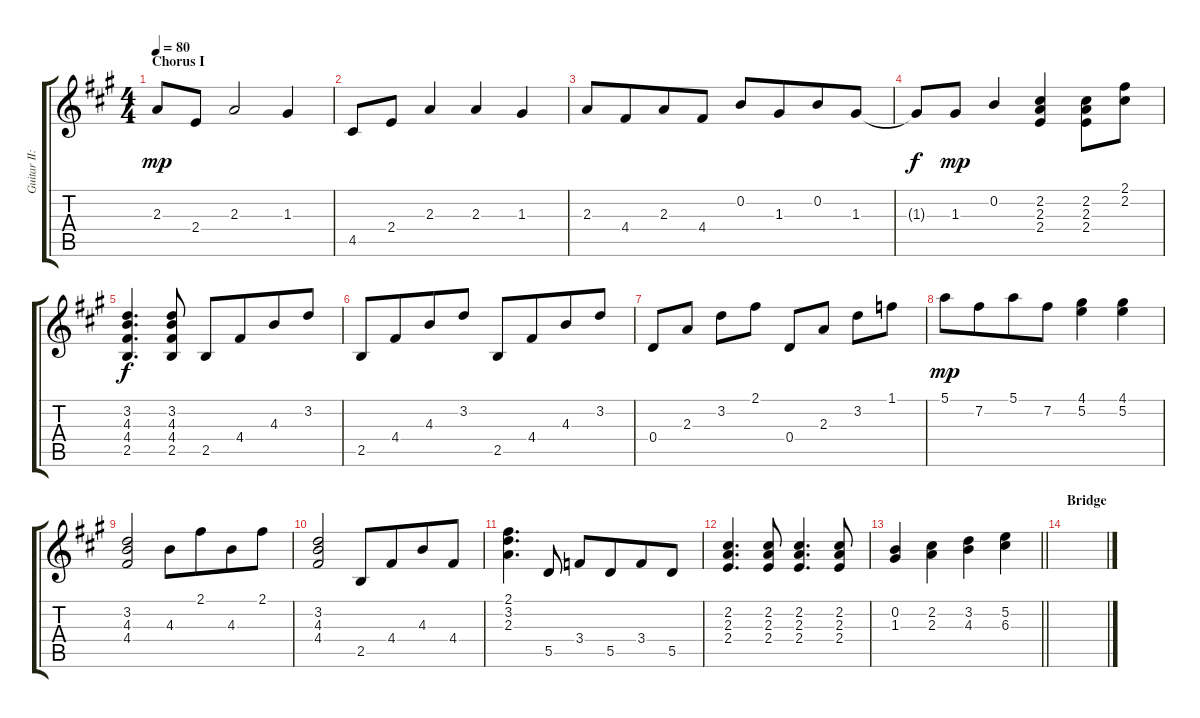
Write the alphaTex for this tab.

\track ("Guitar II: Todd Rundgren" "Guitar II:") {instrument acousticguitarnylon}
\staff {score tabs}
\tuning (E4 B3 G3 D3 A2 E2) {hide}
\ts (4 4)
\section ("" "Chorus I")
\tempo 80
\clef g2
\ks a
2.3.8{dy mp} 2.4.8 2.3.2 1.3.4 |
4.5.8 2.4.8 2.3.4 2.3.4 1.3.4 |
2.3.8 4.4.8{beam merge} 2.3.8 4.4.8{beam split} 0.2.8 1.3.8{beam merge} 0.2.8 1.3.8 |
1.3{t}.8{dy f} 1.3.8{dy mp beam merge} 0.2.4 (2.2 2.3 2.4).4 (2.2 2.3 2.4).8 (2.1 2.2).8 |
(3.2 4.3 4.4 2.5).4{d dy f} (3.2 4.3 4.4 2.5).8 2.5.8 4.4.8{beam merge} 4.3.8 3.2.8 |
2.5.8 4.4.8{beam merge} 4.3.8 3.2.8 2.5.8 4.4.8{beam merge} 4.3.8 3.2.8 |
0.4.8 2.3.8 3.2.8 2.1.8 0.4.8 2.3.8 3.2.8 1.1.8 |
5.1.8{dy mp} 7.2.8{beam merge} 5.1.8 7.2.8 (4.1 5.2).4 (4.1 5.2).4 |
(3.2 4.3 4.4).2 4.3.8 2.1.8{beam merge} 4.3.8 2.1.8 |
(3.2 4.3 4.4).2 2.5.8 4.4.8{beam merge} 4.3.8 4.4.8 |
(2.1 3.2 2.3).4{d} 5.5.8 3.4.8 5.5.8{beam merge} 3.4.8 5.5.8 |
(2.2 2.3 2.4).4{d} (2.2 2.3 2.4).8 (2.2 2.3 2.4).4{d} (2.2 2.3 2.4).8 |
\barLineRight lightlight
(0.2 1.3).4 (2.2 2.3).4 (3.2 4.3).4 (5.2 6.3).4 |
\section ("" "Bridge")
